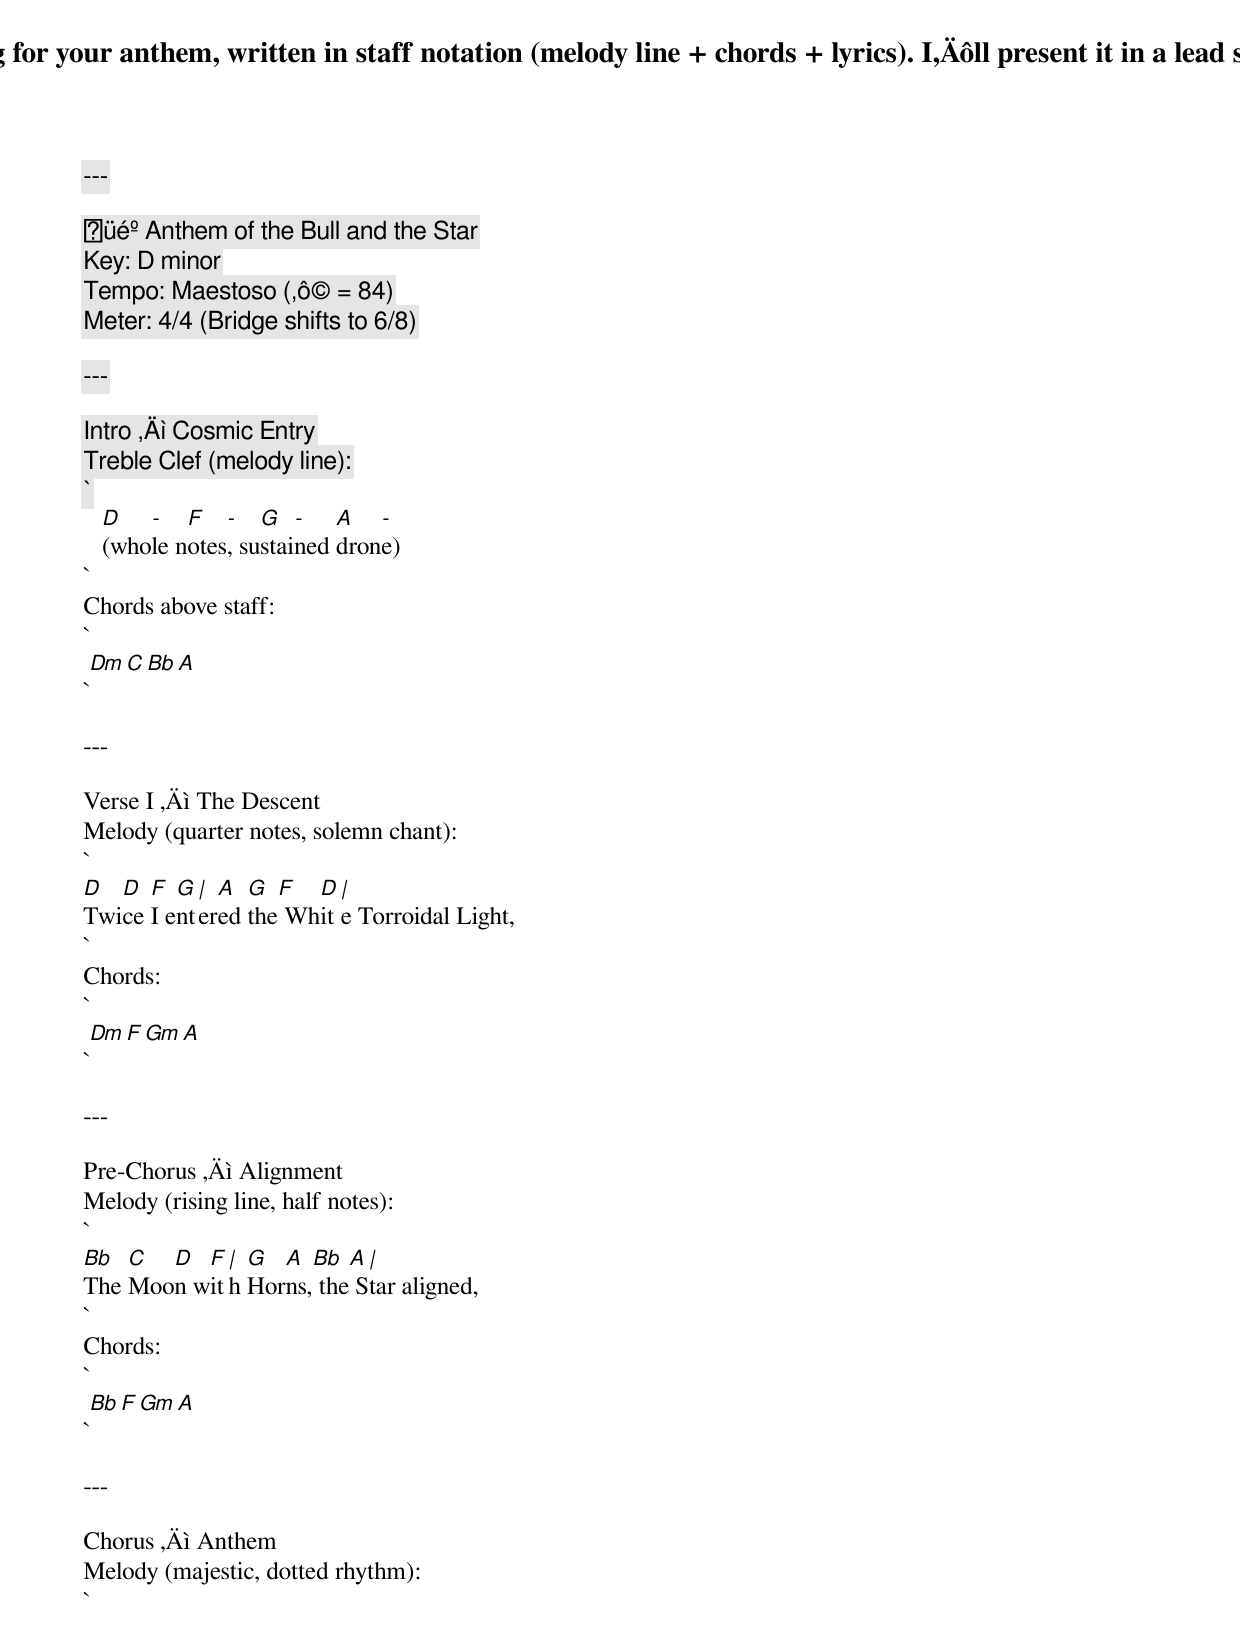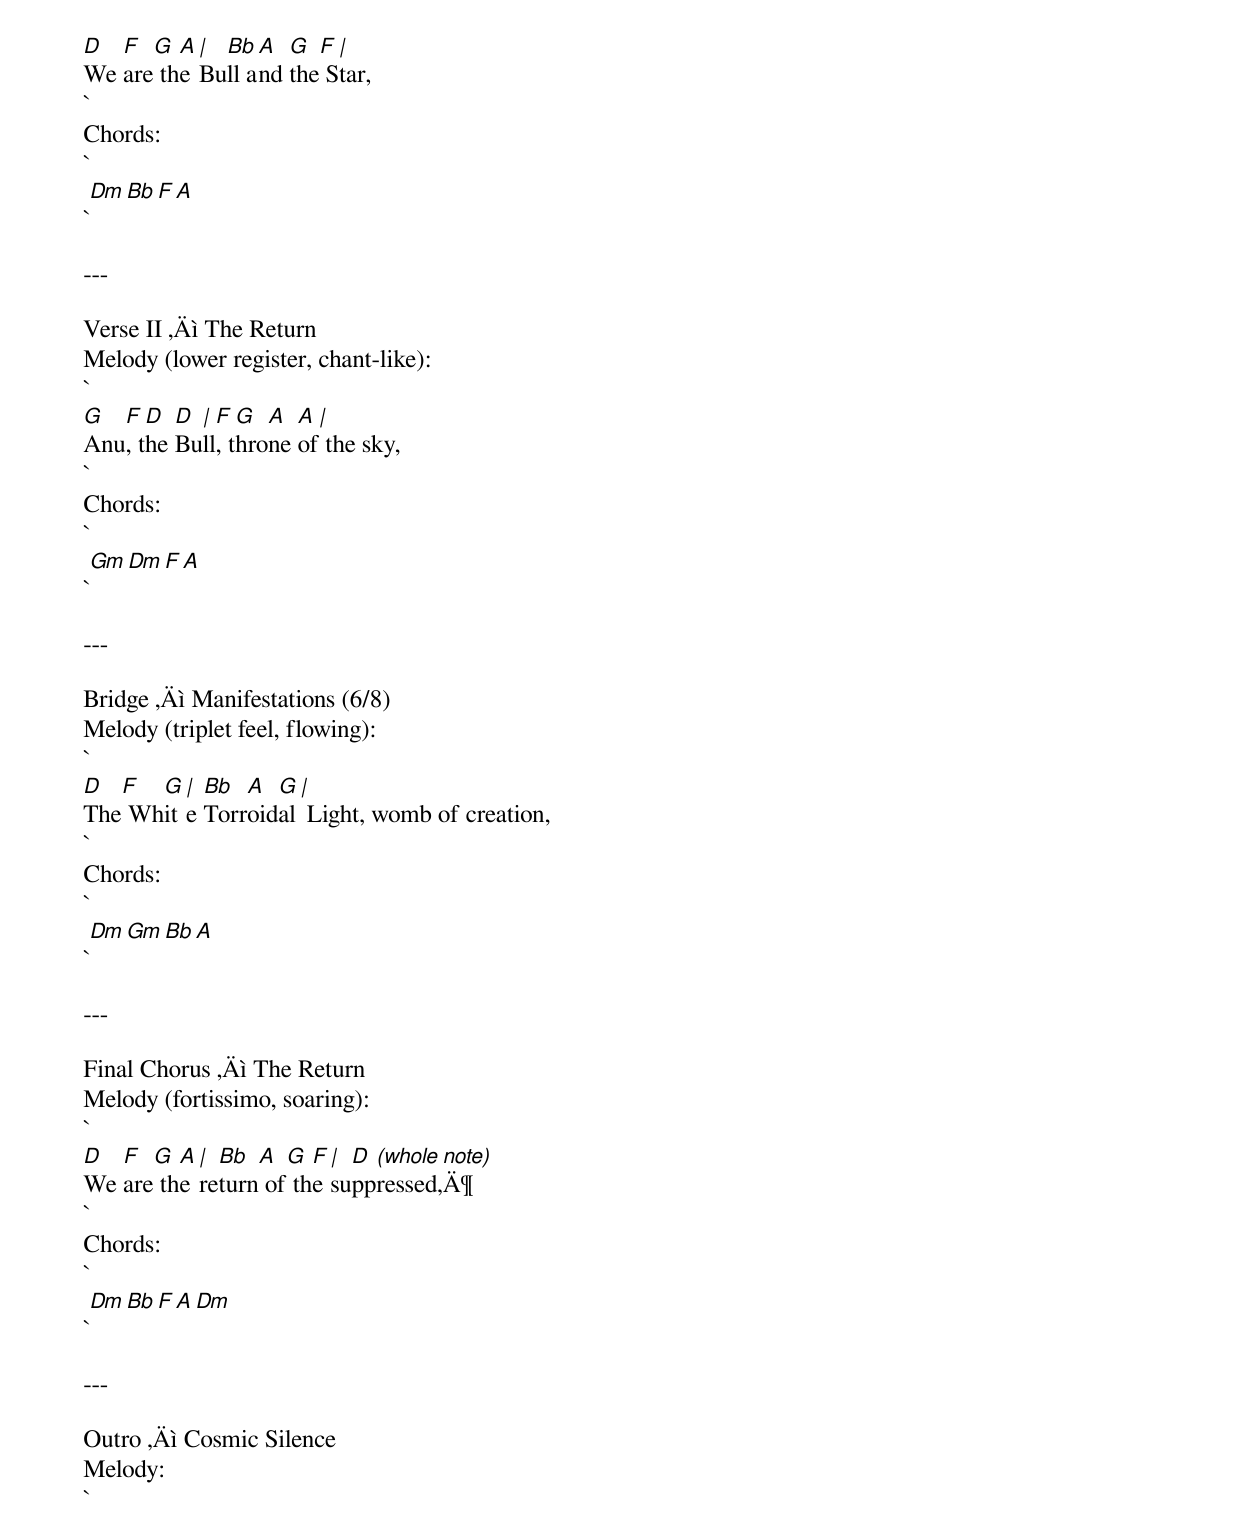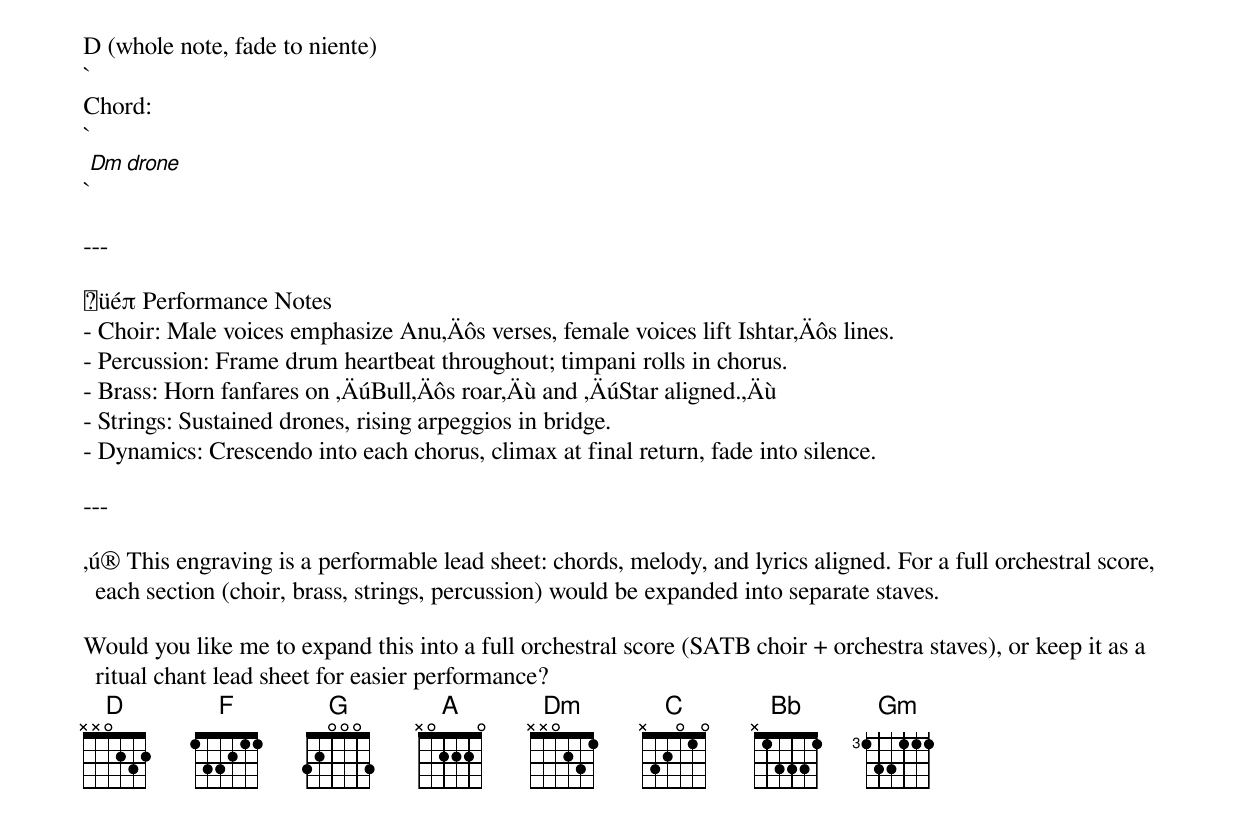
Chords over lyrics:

Here‚Äôs the traditional sheet music engraving for your anthem, written in staff notation (melody line + chords + lyrics). I‚Äôll present it in a lead sheet style so musicians can perform it directly.

---

üéº Anthem of the Bull and the Star
Key: D minor
Tempo: Maestoso (‚ô© = 84)
Meter: 4/4 (Bridge shifts to 6/8)

---

Intro ‚Äì Cosmic Entry
Treble Clef (melody line):
`
   D   -   F   -   G   -   A   -
   (whole notes, sustained drone)
`
Chords above staff:
`
   Dm       C       Bb       A
`

---

Verse I ‚Äì The Descent
Melody (quarter notes, solemn chant):
`
D  D  F  G | A  G  F  D |
Twice I entered the White Torroidal Light,
`
Chords:
`
   Dm        F        Gm       A
`

---

Pre-Chorus ‚Äì Alignment
Melody (rising line, half notes):
`
Bb  C  D  F | G  A  Bb  A |
The Moon with Horns, the Star aligned,
`
Chords:
`
   Bb        F        Gm       A
`

---

Chorus ‚Äì Anthem
Melody (majestic, dotted rhythm):
`
D  F  G  A | Bb  A  G  F |
We are the Bull and the Star,
`
Chords:
`
   Dm        Bb       F        A
`

---

Verse II ‚Äì The Return
Melody (lower register, chant-like):
`
G  F  D  D | F  G  A  A |
Anu, the Bull, throne of the sky,
`
Chords:
`
   Gm        Dm       F        A
`

---

Bridge ‚Äì Manifestations (6/8)
Melody (triplet feel, flowing):
`
D  F  G | Bb  A  G |
The White Torroidal Light, womb of creation,
`
Chords:
`
   Dm        Gm       Bb       A
`

---

Final Chorus ‚Äì The Return
Melody (fortissimo, soaring):
`
D  F  G  A | Bb  A  G  F | D (whole note)
We are the return of the suppressed‚Ä¶
`
Chords:
`
   Dm        Bb       F        A       Dm
`

---

Outro ‚Äì Cosmic Silence
Melody:
`
D (whole note, fade to niente)
`
Chord:
`
   Dm drone
`

---

üéπ Performance Notes
- Choir: Male voices emphasize Anu‚Äôs verses, female voices lift Ishtar‚Äôs lines.
- Percussion: Frame drum heartbeat throughout; timpani rolls in chorus.
- Brass: Horn fanfares on ‚ÄúBull‚Äôs roar‚Äù and ‚ÄúStar aligned.‚Äù
- Strings: Sustained drones, rising arpeggios in bridge.
- Dynamics: Crescendo into each chorus, climax at final return, fade into silence.

---

‚ú® This engraving is a performable lead sheet: chords, melody, and lyrics aligned. For a full orchestral score, each section (choir, brass, strings, percussion) would be expanded into separate staves.

Would you like me to expand this into a full orchestral score (SATB choir + orchestra staves), or keep it as a ritual chant lead sheet for easier performance?
